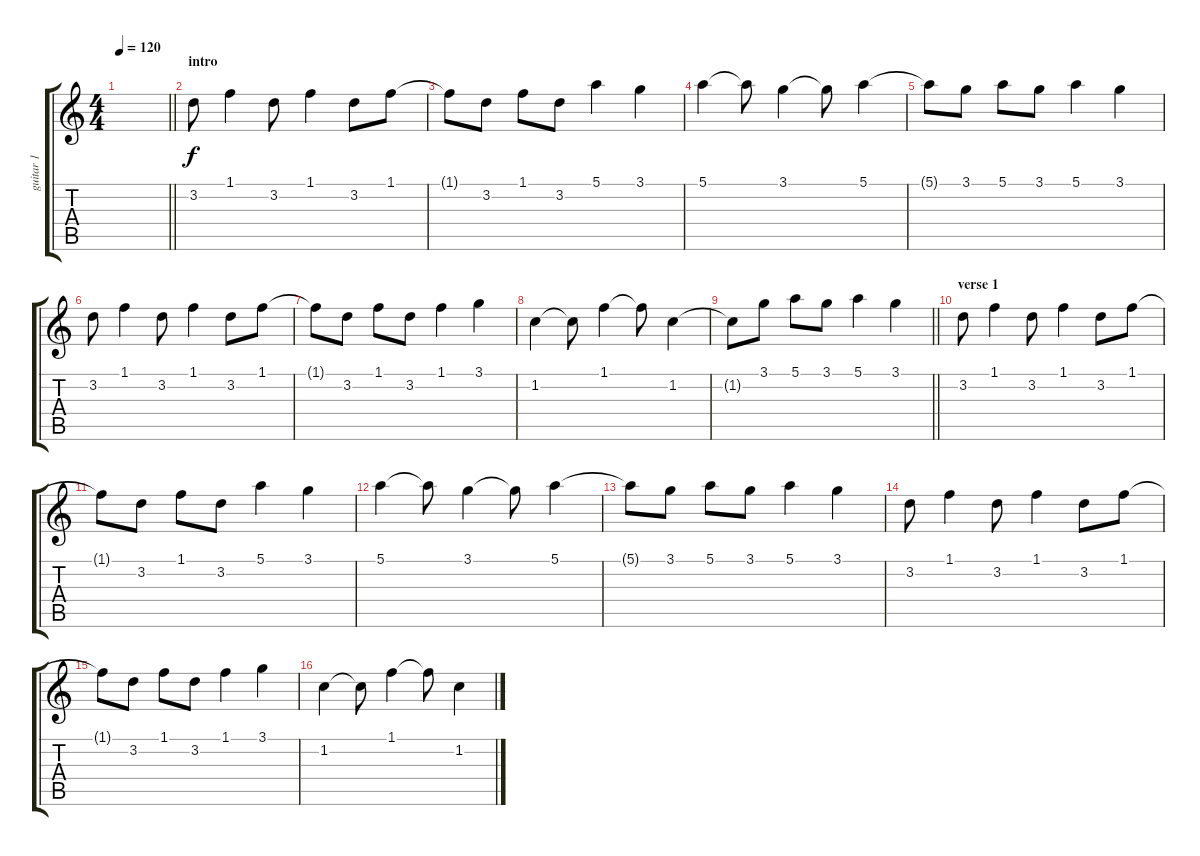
\track ("guitar 1" "guitar 1") {instrument overdrivenguitar}
\staff {score tabs}
\tuning (E4 B3 G3 D3 A2 E2) {hide}
\ts (4 4)
\tempo 120
\clef g2
\barLineRight lightlight
\ks c
|
\section ("" "intro")
3.2.8 1.1.4 3.2.8 1.1.4 3.2.8 1.1.8 |
1.1{t}.8 3.2.8 1.1.8 3.2.8 5.1.4 3.1.4 |
5.1.4 5.1{t}.8 3.1.4 3.1{t}.8 5.1.4 |
5.1{t}.8 3.1.8 5.1.8 3.1.8 5.1.4 3.1.4 |
3.2.8 1.1.4 3.2.8 1.1.4 3.2.8 1.1.8 |
1.1{t}.8 3.2.8 1.1.8 3.2.8 1.1.4 3.1.4 |
1.2.4 1.2{t}.8 1.1.4 1.1{t}.8 1.2.4 |
\barLineRight lightlight
1.2{t}.8 3.1.8 5.1.8 3.1.8 5.1.4 3.1.4 |
\section ("" "verse 1")
3.2.8 1.1.4 3.2.8 1.1.4 3.2.8 1.1.8 |
1.1{t}.8 3.2.8 1.1.8 3.2.8 5.1.4 3.1.4 |
5.1.4 5.1{t}.8 3.1.4 3.1{t}.8 5.1.4 |
5.1{t}.8 3.1.8 5.1.8 3.1.8 5.1.4 3.1.4 |
3.2.8 1.1.4 3.2.8 1.1.4 3.2.8 1.1.8 |
1.1{t}.8 3.2.8 1.1.8 3.2.8 1.1.4 3.1.4 |
1.2.4 1.2{t}.8 1.1.4 1.1{t}.8 1.2.4
